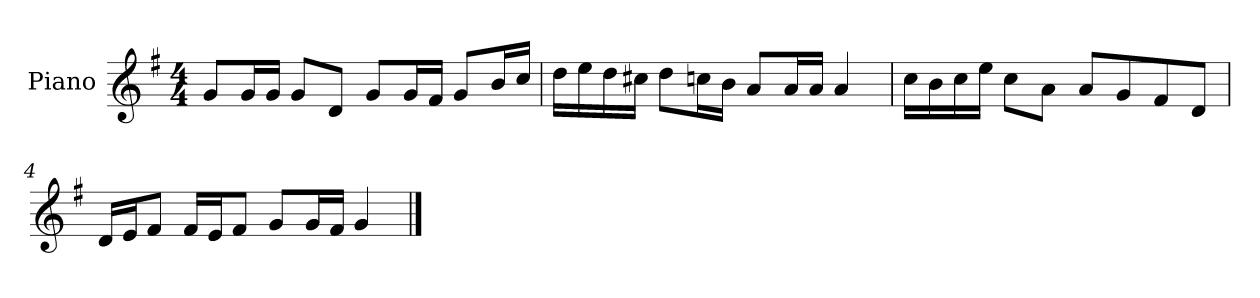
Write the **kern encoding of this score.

**kern
*part1
*staff1
*I"Piano
*I'P-no
*clefG2
*k[f#]
*M4/4
*MM90
=1
8g/L
16g/L
16g/JJ
8g/L
8d/J
8g/L
16g/L
16f#/JJ
8g/L
16b/L
16cc/JJ
=2
16dd\LL
16ee\
16dd\
16cc#X\JJ
8dd\L
16ccn\L
16b\JJ
8a/L
16a/L
16a/JJ
4a/
=3
16cc\LL
16b\
16cc\
16ee\JJ
8cc\L
8a\J
8a/L
8g/
8f#/
8d/J
!!LO:LB:g=z
=4
16d/LL
16e/J
8f#/J
16f#/LL
16e/J
8f#/J
8g/L
16g/L
16f#/JJ
4g/
==
*-
